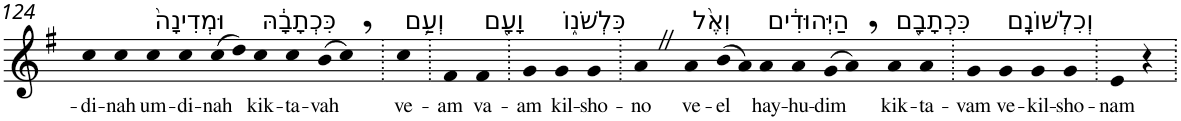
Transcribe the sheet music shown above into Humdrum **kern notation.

**kern	**text
*part1	*part1
*staff1	*staff1
*I"Piano	*
*I'Pno	*
!!LO:PB:g=z
*clefG2	*
*k[f#]	*
*G:	*
=124	=124
!	!LO:LY:b
4cc	-di-
!	!LO:LY:b
4cc	-nah
!LO:TX:a:t=וּמְדִינָה֙	!
!	!LO:LY:b
4cc	um-
!	!LO:LY:b
4cc	-di-
!	!LO:LY:b
(>8cc	-nah
8dd)	.
!LO:TX:a:t=כִּכְתָבָ֔הּ	!
!	!LO:LY:b
4cc	kik-
!	!LO:LY:b
4cc	-ta-
!	!LO:LY:b
(>8b	-vah
8cc,)	.
=125.	=125.
!LO:TX:a:t=וְעַ֥ם	!
!	!LO:LY:b
4cc	ve-
=126.	=126.
!	!LO:LY:b
4f#	-am
!LO:TX:a:t=וָעָ֖ם	!
!	!LO:LY:b
4f#	va-
=127.	=127.
!	!LO:LY:b
4g	-am
!LO:TX:a:t=כִּלְשֹׁנ֑וֹ	!
!	!LO:LY:b
4g	kil-
!	!LO:LY:b
4g	-sho-
=128.	=128.
!	!LO:LY:b
4aZ	-no
!LO:TX:a:t=וְאֶ֨ל	!
!	!LO:LY:b
4a	ve-
!	!LO:LY:b
(>8b	-el
8a)	.
!LO:TX:a:t=הַיְּהוּדִ֔ים	!
!	!LO:LY:b
4a	hay-
!	!LO:LY:b
4a	-hu-
!	!LO:LY:b
(>8g	-dim
8a,)	.
!LO:TX:a:t=כִּכְתָבָ֖ם	!
!	!LO:LY:b
4a	kik-
!	!LO:LY:b
4a	-ta-
=129.	=129.
!	!LO:LY:b
4g	-vam
!LO:TX:a:t=וְכִלְשׁוֹנָֽם	!
!	!LO:LY:b
4g	ve-
!	!LO:LY:b
4g	-kil-
!	!LO:LY:b
4g	-sho-
=130.	=130.
!	!LO:LY:b
4e	-nam
4r	.
=.	=.
*-	*-
